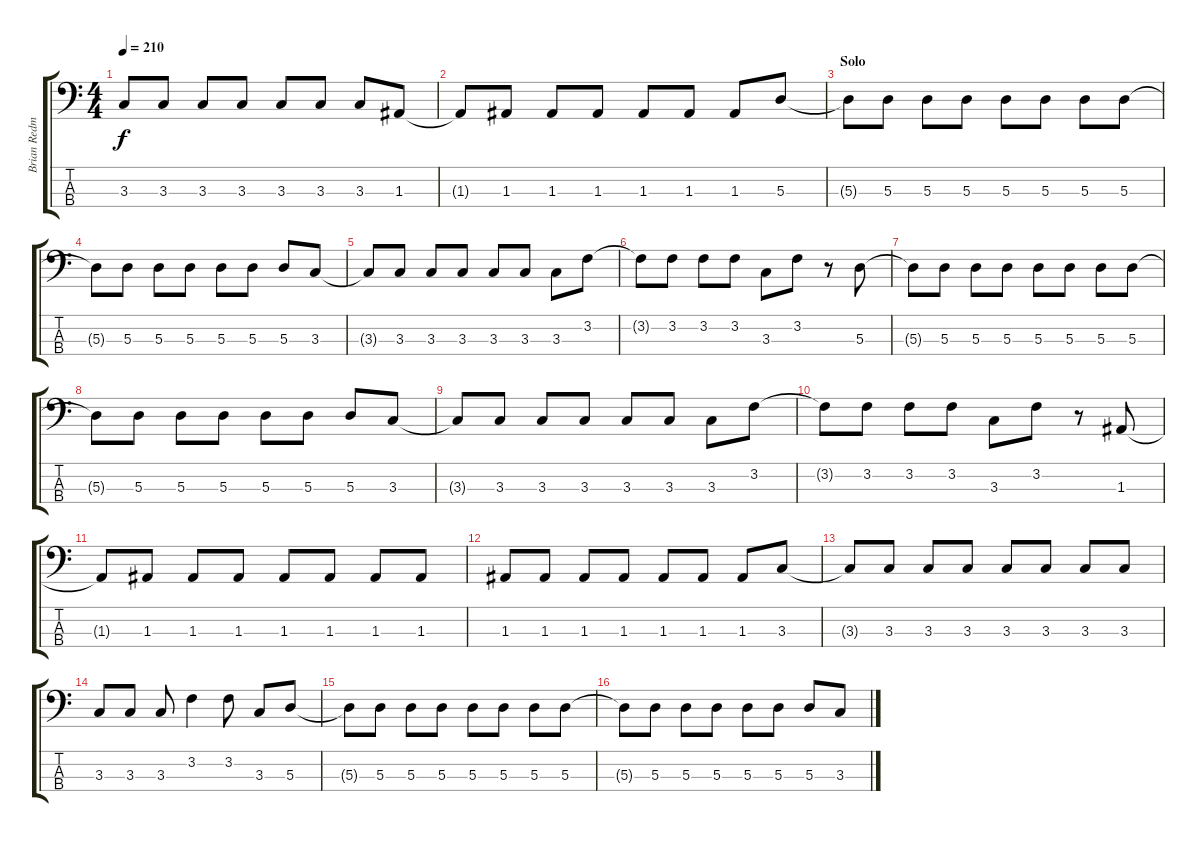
\track ("Brian Redman" "Brian Redm") {instrument electricbassfinger}
\staff {score tabs}
\tuning (G2 D2 A1 E1) {hide}
\ts (4 4)
\tempo 210
\clef f4
\ks c
3.3{t}.8{dy f} 3.3.8 3.3.8 3.3.8 3.3.8 3.3.8 3.3.8 1.3.8 |
1.3{t}.8 1.3.8 1.3.8 1.3.8 1.3.8 1.3.8 1.3.8 5.3.8 |
\section ("" "Solo")
5.3{t}.8 5.3.8 5.3.8 5.3.8 5.3.8 5.3.8 5.3.8 5.3.8 |
5.3{t}.8 5.3.8 5.3.8 5.3.8 5.3.8 5.3.8 5.3.8 3.3.8 |
3.3{t}.8 3.3.8 3.3.8 3.3.8 3.3.8 3.3.8 3.3.8 3.2.8 |
3.2{t}.8 3.2.8 3.2.8 3.2.8 3.3.8 3.2.8 r.8 5.3.8 |
5.3{t}.8 5.3.8 5.3.8 5.3.8 5.3.8 5.3.8 5.3.8 5.3.8 |
5.3{t}.8 5.3.8 5.3.8 5.3.8 5.3.8 5.3.8 5.3.8 3.3.8 |
3.3{t}.8 3.3.8 3.3.8 3.3.8 3.3.8 3.3.8 3.3.8 3.2.8 |
3.2{t}.8 3.2.8 3.2.8 3.2.8 3.3.8 3.2.8 r.8 1.3.8 |
1.3{t}.8 1.3.8 1.3.8 1.3.8 1.3.8 1.3.8 1.3.8 1.3.8 |
1.3.8 1.3.8 1.3.8 1.3.8 1.3.8 1.3.8 1.3.8 3.3.8 |
3.3{t}.8 3.3.8 3.3.8 3.3.8 3.3.8 3.3.8 3.3.8 3.3.8 |
3.3.8 3.3.8 3.3.8 3.2.4 3.2.8 3.3.8 5.3.8 |
5.3{t}.8 5.3.8 5.3.8 5.3.8 5.3.8 5.3.8 5.3.8 5.3.8 |
5.3{t}.8 5.3.8 5.3.8 5.3.8 5.3.8 5.3.8 5.3.8 3.3.8
